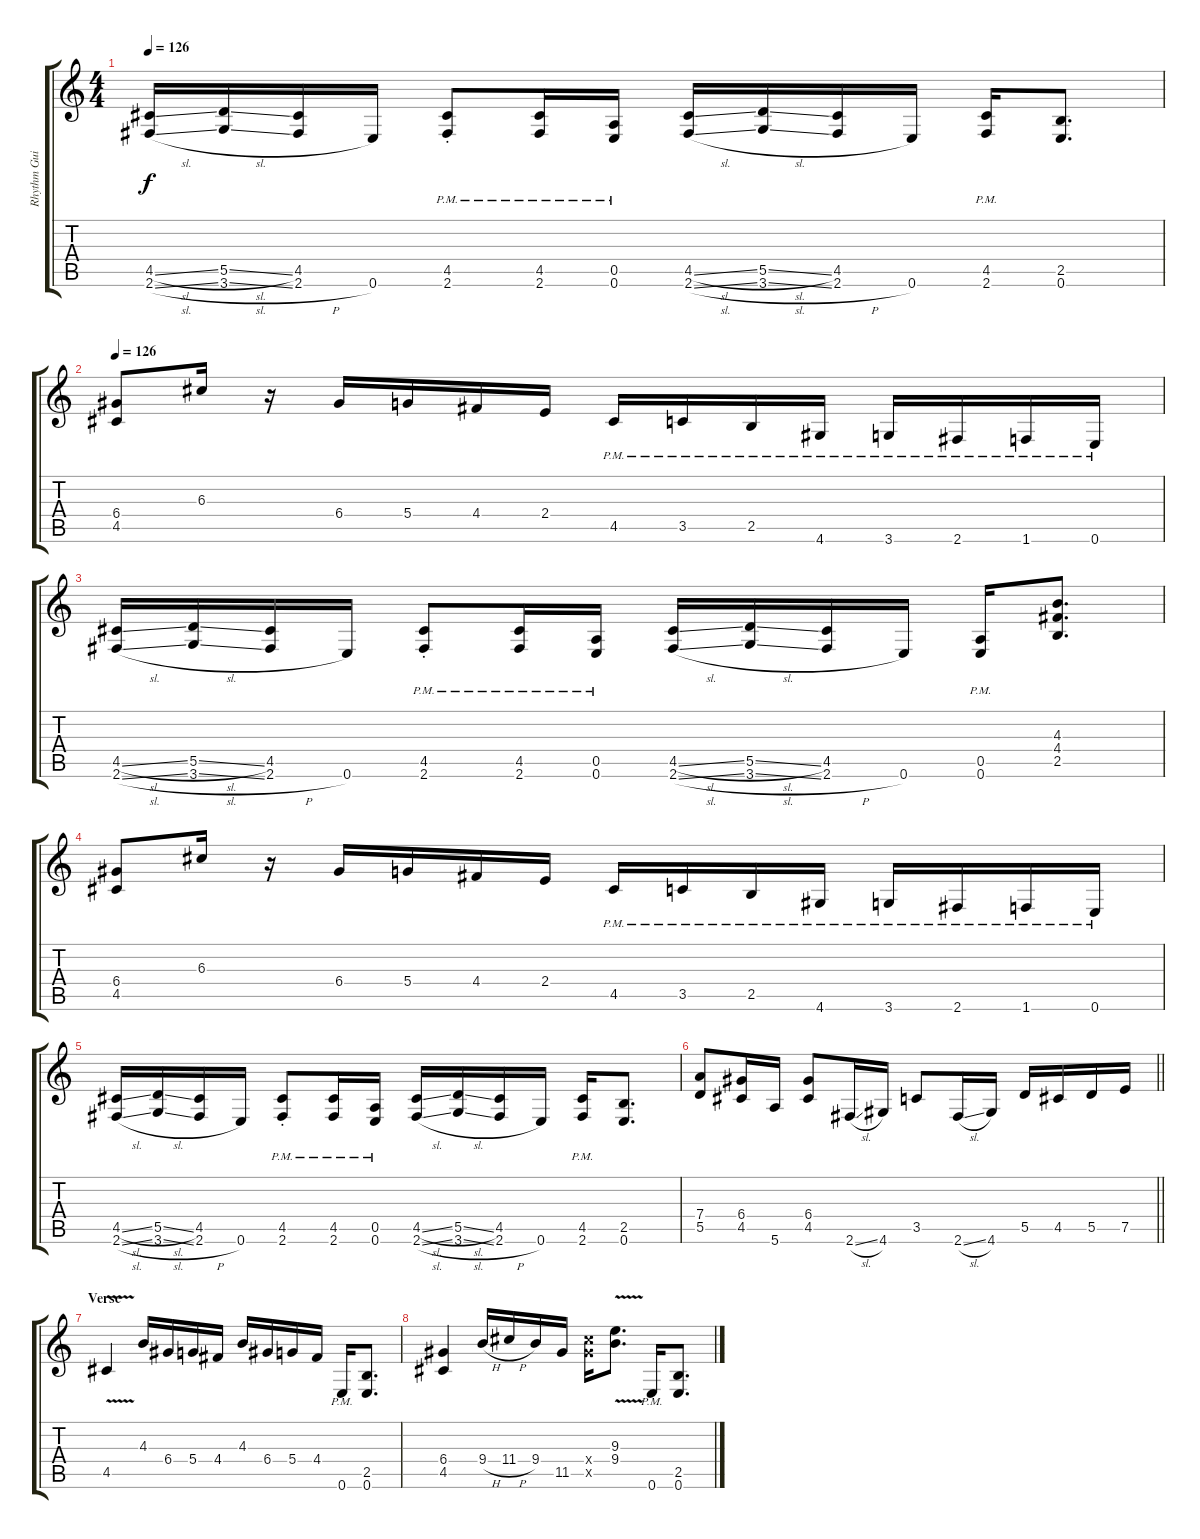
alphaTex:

\track ("Rhythm Guitar " "Rhythm Gui") {instrument distortionguitar}
\staff {score tabs}
\tuning (E4 B3 G3 D3 A2 E2) {hide}
\ts (4 4)
\tempo 126
\clef g2
\ks c
(4.5{sl} 2.6{sl}).16{dy f} (5.5{sl} 3.6{sl}).16 (4.5 2.6{h}).16 0.6.16 (4.5{pm st} 2.6{pm st}).8 (4.5{pm} 2.6{pm}).16 (0.5{pm} 0.6{pm}).16 (4.5{sl} 2.6{sl}).16 (5.5{sl} 3.6{sl}).16 (4.5 2.6{h}).16 0.6.16 (4.5{pm} 2.6{pm}).16 (2.5 0.6).8{d} |
\tempo 126
(6.4 4.5).8 6.3.16 r.16 6.4.16 5.4.16 4.4.16 2.4.16 4.5{pm}.16 3.5{pm}.16 2.5{pm}.16 4.6{pm}.16 3.6{pm}.16 2.6{pm}.16 1.6{pm}.16 0.6{pm}.16 |
(4.5{sl} 2.6{sl}).16 (5.5{sl} 3.6{sl}).16 (4.5 2.6{h}).16 0.6.16 (4.5{pm st} 2.6{pm st}).8 (4.5{pm} 2.6{pm}).16 (0.5{pm} 0.6{pm}).16 (4.5{sl} 2.6{sl}).16 (5.5{sl} 3.6{sl}).16 (4.5 2.6{h}).16 0.6.16 (0.5{pm} 0.6{pm}).16 (4.3 4.4 2.5).8{d} |
(6.4 4.5).8 6.3.16 r.16 6.4.16 5.4.16 4.4.16 2.4.16 4.5{pm}.16 3.5{pm}.16 2.5{pm}.16 4.6{pm}.16 3.6{pm}.16 2.6{pm}.16 1.6{pm}.16 0.6{pm}.16 |
(4.5{sl} 2.6{sl}).16 (5.5{sl} 3.6{sl}).16 (4.5 2.6{h}).16 0.6.16 (4.5{pm st} 2.6{pm st}).8 (4.5{pm} 2.6{pm}).16 (0.5{pm} 0.6{pm}).16 (4.5{sl} 2.6{sl}).16 (5.5{sl} 3.6{sl}).16 (4.5 2.6{h}).16 0.6.16 (4.5{pm} 2.6{pm}).16 (2.5 0.6).8{d} |
\barLineRight lightlight
(7.4 5.5).8 (6.4 4.5).16 5.6.16 (6.4 4.5).8 2.6{sl}.16 4.6.16 3.5.8 2.6{sl}.16 4.6.16 5.5.16 4.5.16 5.5.16 7.5.16 |
\section ("" "Verse")
4.5{v}.4 4.3.16 6.4.16 5.4.16 4.4.16 4.3.16 6.4.16 5.4.16 4.4.16 0.6{pm}.16 (2.5 0.6).8{d} |
(6.4 4.5).4 9.4{h}.16 11.4{h}.16 9.4.16 11.5.16 (11.4{x} 11.5{x}).16 (9.3{v} 9.4{v}).8{d} 0.6{pm}.16 (2.5 0.6).8{d}
